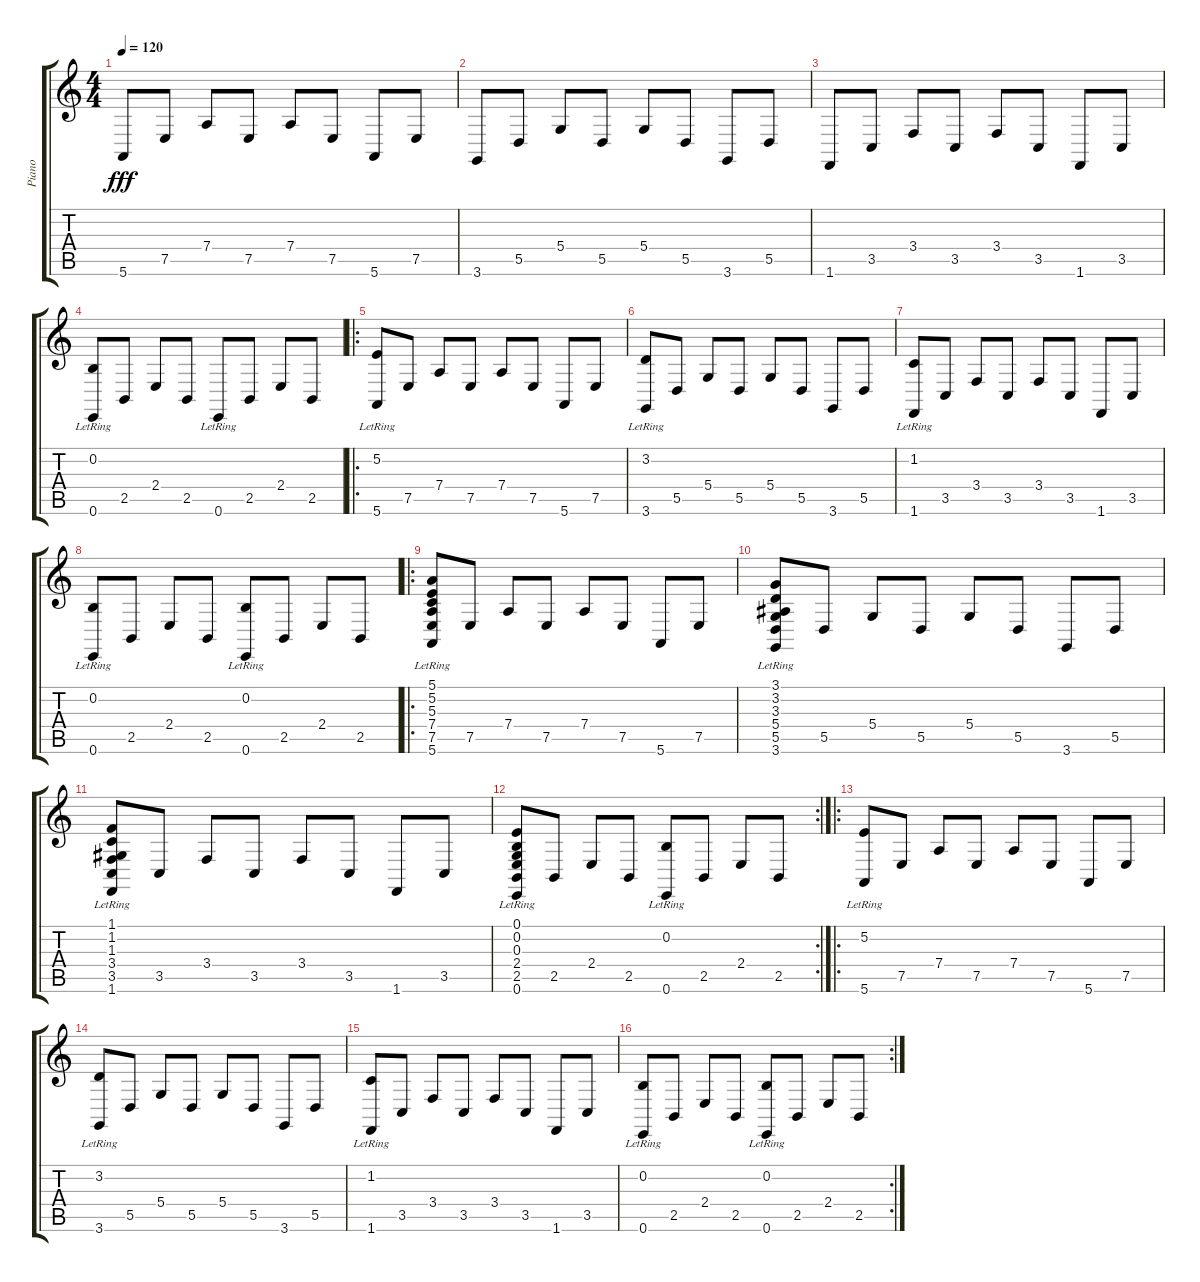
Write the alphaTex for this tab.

\track ("Piano" "Piano") {instrument brightacousticpiano}
\staff {score tabs}
\tuning (E4 B3 G3 D3 A2 E2) {hide}
\ts (4 4)
\tempo 120
\clef g2
\ks c
5.6.8{dy fff instrument brightacousticpiano} 7.5.8 7.4.8 7.5.8 7.4.8 7.5.8 5.6.8 7.5.8 |
3.6.8 5.5.8 5.4.8 5.5.8 5.4.8 5.5.8 3.6.8 5.5.8 |
1.6.8 3.5.8 3.4.8 3.5.8 3.4.8 3.5.8 1.6.8 3.5.8 |
(0.2{lr} 0.6{lr}).8 2.5.8 2.4.8 2.5.8 0.6{lr}.8 2.5.8 2.4.8 2.5.8 |
\ro
(5.2{lr} 5.6).8 7.5.8 7.4.8 7.5.8 7.4.8 7.5.8 5.6.8 7.5.8 |
(3.2{lr} 3.6).8 5.5.8 5.4.8 5.5.8 5.4.8 5.5.8 3.6.8 5.5.8 |
(1.2{lr} 1.6).8 3.5.8 3.4.8 3.5.8 3.4.8 3.5.8 1.6.8 3.5.8 |
(0.2{lr} 0.6{lr}).8 2.5.8 2.4.8 2.5.8 (0.2{lr} 0.6{lr}).8 2.5.8 2.4.8 2.5.8 |
\ro
(5.1{lr} 5.2{lr} 5.3{lr} 7.4{lr} 7.5{lr} 5.6{lr}).8 7.5.8 7.4.8 7.5.8 7.4.8 7.5.8 5.6.8 7.5.8 |
(3.1{lr} 3.2{lr} 3.3{lr} 5.4{lr} 5.5{lr} 3.6{lr}).8 5.5.8 5.4.8 5.5.8 5.4.8 5.5.8 3.6.8 5.5.8 |
(1.1{lr} 1.2{lr} 1.3{lr} 3.4{lr} 3.5{lr} 1.6{lr}).8 3.5.8 3.4.8 3.5.8 3.4.8 3.5.8 1.6.8 3.5.8 |
\rc 2
(0.1{lr} 0.2{lr} 0.3{lr} 2.4{lr} 2.5{lr} 0.6{lr}).8 2.5.8 2.4.8 2.5.8 (0.2{lr} 0.6{lr}).8 2.5.8 2.4.8 2.5.8 |
\ro
(5.2{lr} 5.6).8 7.5.8 7.4.8 7.5.8 7.4.8 7.5.8 5.6.8 7.5.8 |
(3.2{lr} 3.6).8 5.5.8 5.4.8 5.5.8 5.4.8 5.5.8 3.6.8 5.5.8 |
(1.2{lr} 1.6).8 3.5.8 3.4.8 3.5.8 3.4.8 3.5.8 1.6.8 3.5.8 |
\rc 2
(0.2{lr} 0.6{lr}).8 2.5.8 2.4.8 2.5.8 (0.2{lr} 0.6{lr}).8 2.5.8 2.4.8 2.5.8
